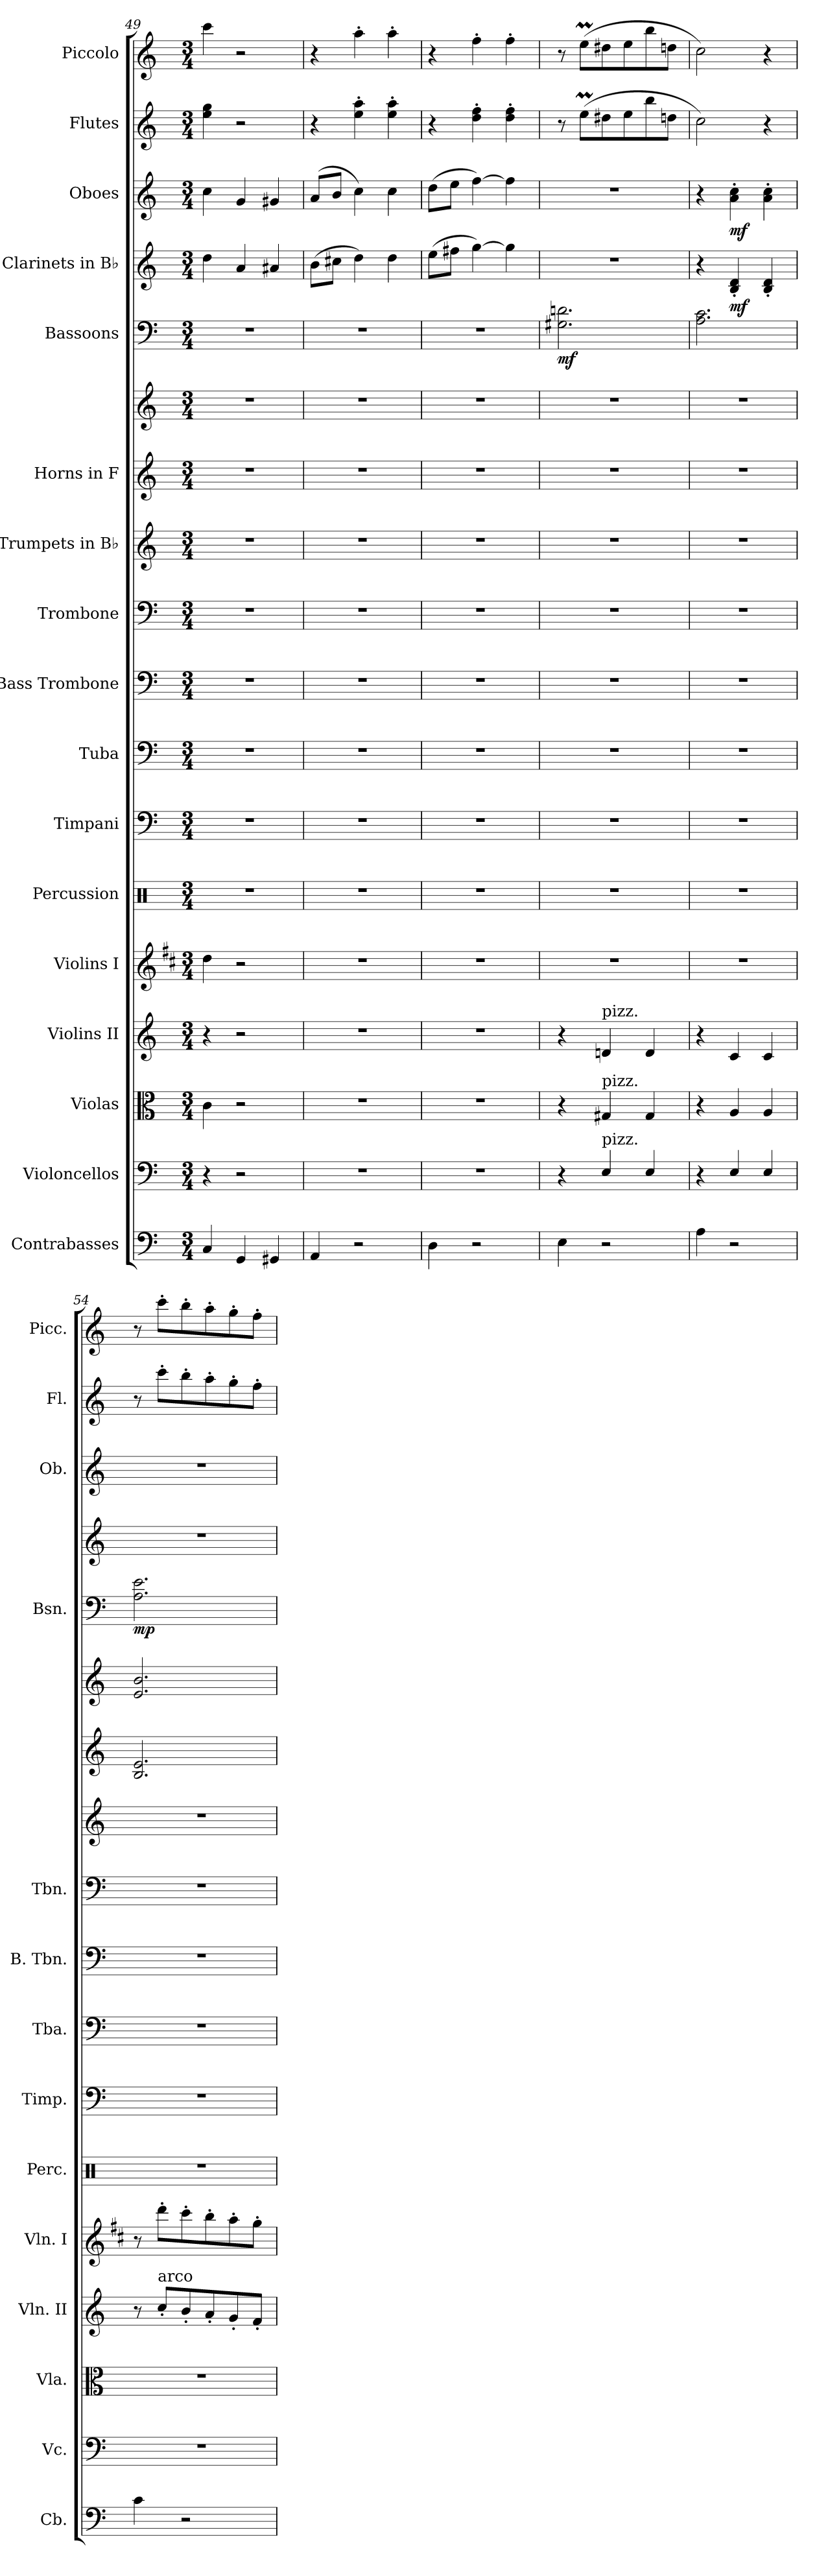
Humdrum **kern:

**kern	**kern	**kern	**kern	**kern	**kern	**kern	**kern	**kern	**kern	**kern	**kern	**kern	**dynam	**kern	**dynam	**kern	**dynam	**kern	**dynam	**kern	**kern
*part17	*part16	*part15	*part14	*part13	*part12	*part11	*part10	*part9	*part8	*part7	*part6	*part6	*part6	*part5	*part5	*part4	*part4	*part3	*part3	*part2	*part1
*staff18	*staff17	*staff16	*staff15	*staff14	*staff13	*staff12	*staff11	*staff10	*staff9	*staff8	*staff7	*staff6	*staff6/7	*staff5	*staff5	*staff4	*staff4	*staff3	*staff3	*staff2	*staff1
*I"Contrabasses	*I"Violoncellos	*I"Violas	*I"Violins II	*I"Violins I	*I"Percussion	*I"Timpani	*I"Tuba	*I"Bass Trombone	*I"Trombone	*I"Trumpets in B♭	*I"Horns in F	*	*	*I"Bassoons	*	*I"Clarinets in B♭	*	*I"Oboes	*	*I"Flutes	*I"Piccolo
*I'Cb.	*I'Vc.	*I'Vla.	*I'Vln. II	*I'Vln. I	*I'Perc.	*I'Timp.	*I'Tba.	*I'B. Tbn.	*I'Tbn.	*	*	*	*	*I'Bsn.	*	*	*	*I'Ob.	*	*I'Fl.	*I'Picc.
*clefF4	*clefF4	*clefC3	*clefG2	*clefG2	*clefX	*clefF4	*clefF4	*clefF4	*clefF4	*clefG2	*clefG2	*clefG2	*	*clefF4	*	*clefG2	*	*clefG2	*	*clefG2	*clefG2
*ITrd7c12	*	*	*	*ITrd1c2	*	*	*	*	*	*ITrd1c2	*ITrd4c7	*ITrd4c7	*	*	*	*ITrd1c2	*	*	*	*	*ITrd-7c-12
*k[]	*k[]	*k[]	*k[]	*k[]	*k[]	*k[]	*k[]	*k[]	*k[]	*k[b-e-]	*k[b-]	*k[b-]	*	*k[]	*	*k[b-e-]	*	*k[]	*	*k[]	*k[]
*M3/4	*M3/4	*M3/4	*M3/4	*M3/4	*M3/4	*M3/4	*M3/4	*M3/4	*M3/4	*M3/4	*M3/4	*M3/4	*	*M3/4	*	*M3/4	*	*M3/4	*	*M3/4	*M3/4
=49	=49	=49	=49	=49	=49	=49	=49	=49	=49	=49	=49	=49	=49	=49	=49	=49	=49	=49	=49	=49	=49
4CC/	4r	4c\	4r	4cc\	2.r	2.r	2.r	2.r	2.r	2.r	2.r	2.r	.	2.r	.	4cc\	.	4cc\	.	4ee\ 4gg\	4cccc\
4GGG/	2r	2r	2r	2r	.	.	.	.	.	.	.	.	.	.	.	4g/	.	4g/	.	2r	2r
4GGG#X/	.	.	.	.	.	.	.	.	.	.	.	.	.	.	.	4g#X/	.	4g#X/	.	.	.
=50	=50	=50	=50	=50	=50	=50	=50	=50	=50	=50	=50	=50	=50	=50	=50	=50	=50	=50	=50	=50	=50
4AAA/	2.r	2.r	2.r	2.r	2.r	2.r	2.r	2.r	2.r	2.r	2.r	2.r	.	2.r	.	(>8a\L	.	(>8a/L	.	4r	4r
.	.	.	.	.	.	.	.	.	.	.	.	.	.	.	.	8bn\J	.	8b/J	.	.	.
2r	.	.	.	.	.	.	.	.	.	.	.	.	.	.	.	4cc\)	.	4cc\)	.	4ee\' 4aa\'	4aaa'\
.	.	.	.	.	.	.	.	.	.	.	.	.	.	.	.	4cc\	.	4cc\	.	4ee\' 4aa\'	4aaa'\
!!LO:PB:g=z
=51	=51	=51	=51	=51	=51	=51	=51	=51	=51	=51	=51	=51	=51	=51	=51	=51	=51	=51	=51	=51	=51
4DD\	2.r	2.r	2.r	2.r	2.r	2.r	2.r	2.r	2.r	2.r	2.r	2.r	.	2.r	.	(>8dd\L	.	(>8dd\L	.	4r	4r
.	.	.	.	.	.	.	.	.	.	.	.	.	.	.	.	8een\J	.	8ee\J	.	.	.
2r	.	.	.	.	.	.	.	.	.	.	.	.	.	.	.	[4ff\)	.	[4ff\)	.	4dd\' 4ff\'	4fff'\
.	.	.	.	.	.	.	.	.	.	.	.	.	.	.	.	4ff\]	.	4ff\]	.	4dd\' 4ff\'	4fff'\
=52	=52	=52	=52	=52	=52	=52	=52	=52	=52	=52	=52	=52	=52	=52	=52	=52	=52	=52	=52	=52	=52
!	!	!	!	!	!	!	!	!	!	!	!	!	!	!	!LO:DY:b	!	!	!	!	!	!
4EE\	4r	4r	4r	2.r	2.r	2.r	2.r	2.r	2.r	2.r	2.r	2.r	.	2.G#X\ 2.dn\	mf	2.r	.	2.r	.	8r	8r
.	.	.	.	.	.	.	.	.	.	.	.	.	.	.	.	.	.	.	.	(>8eem\L	(>8eeem\L
!	!	!	!LO:TX:a:t=pizz.	!	!	!	!	!	!	!	!	!	!	!	!	!	!	!	!	!	!
!	!	!LO:TX:a:t=pizz.	!	!	!	!	!	!	!	!	!	!	!	!	!	!	!	!	!	!	!
!	!LO:TX:a:t=pizz.	!	!	!	!	!	!	!	!	!	!	!	!	!	!	!	!	!	!	!	!
2r	4E/	4G#X/	4dn/	.	.	.	.	.	.	.	.	.	.	.	.	.	.	.	.	8dd#X\	8ddd#X\
.	.	.	.	.	.	.	.	.	.	.	.	.	.	.	.	.	.	.	.	8ee\	8eee\
.	4E/	4G#/	4d/	.	.	.	.	.	.	.	.	.	.	.	.	.	.	.	.	8bb\	8bbb\
.	.	.	.	.	.	.	.	.	.	.	.	.	.	.	.	.	.	.	.	8ddn\J	8dddn\J
=53	=53	=53	=53	=53	=53	=53	=53	=53	=53	=53	=53	=53	=53	=53	=53	=53	=53	=53	=53	=53	=53
4AA\	4r	4r	4r	2.r	2.r	2.r	2.r	2.r	2.r	2.r	2.r	2.r	.	2.A\ 2.c\	.	4r	.	4r	.	2cc\)	2ccc\)
!	!	!	!	!	!	!	!	!	!	!	!	!	!	!	!	!	!LO:DY:b	!	!LO:DY:b	!	!
2r	4E/	4A/	4c/	.	.	.	.	.	.	.	.	.	.	.	.	4A/' 4c/'	mf	4a\' 4cc\'	mf	.	.
.	4E/	4A/	4c/	.	.	.	.	.	.	.	.	.	.	.	.	4A/' 4c/'	.	4a\' 4cc\'	.	4r	4r
=54	=54	=54	=54	=54	=54	=54	=54	=54	=54	=54	=54	=54	=54	=54	=54	=54	=54	=54	=54	=54	=54
!	!	!	!	!	!	!	!	!	!	!	!	!	!LO:DY:b=2	!	!	!	!	!	!	!	!
!	!	!	!	!	!	!	!	!	!	!	!	!	!LO:DY:n=1:b	!	!LO:DY:b	!	!	!	!	!	!
4C\	2.r	2.r	8r	8r	2.r	2.r	2.r	2.r	2.r	2.r	2.E/ 2.A/	2.A/ 2.e/	mp mp	2.A\ 2.e\	mp	2.r	.	2.r	.	8r	8r
!	!	!	!LO:TX:a:t=arco	!	!	!	!	!	!	!	!	!	!	!	!	!	!	!	!	!	!
.	.	.	8cc'/L	8ccc'\L	.	.	.	.	.	.	.	.	.	.	.	.	.	.	.	8ccc'\L	8cccc'\L
2r	.	.	8b'/	8bb'\	.	.	.	.	.	.	.	.	.	.	.	.	.	.	.	8bb'\	8bbb'\
.	.	.	8a'/	8aa'\	.	.	.	.	.	.	.	.	.	.	.	.	.	.	.	8aa'\	8aaa'\
.	.	.	8g'/	8gg'\	.	.	.	.	.	.	.	.	.	.	.	.	.	.	.	8gg'\	8ggg'\
.	.	.	8f'/J	8ff'\J	.	.	.	.	.	.	.	.	.	.	.	.	.	.	.	8ff'\J	8fff'\J
=	=	=	=	=	=	=	=	=	=	=	=	=	=	=	=	=	=	=	=	=	=
*-	*-	*-	*-	*-	*-	*-	*-	*-	*-	*-	*-	*-	*-	*-	*-	*-	*-	*-	*-	*-	*-
